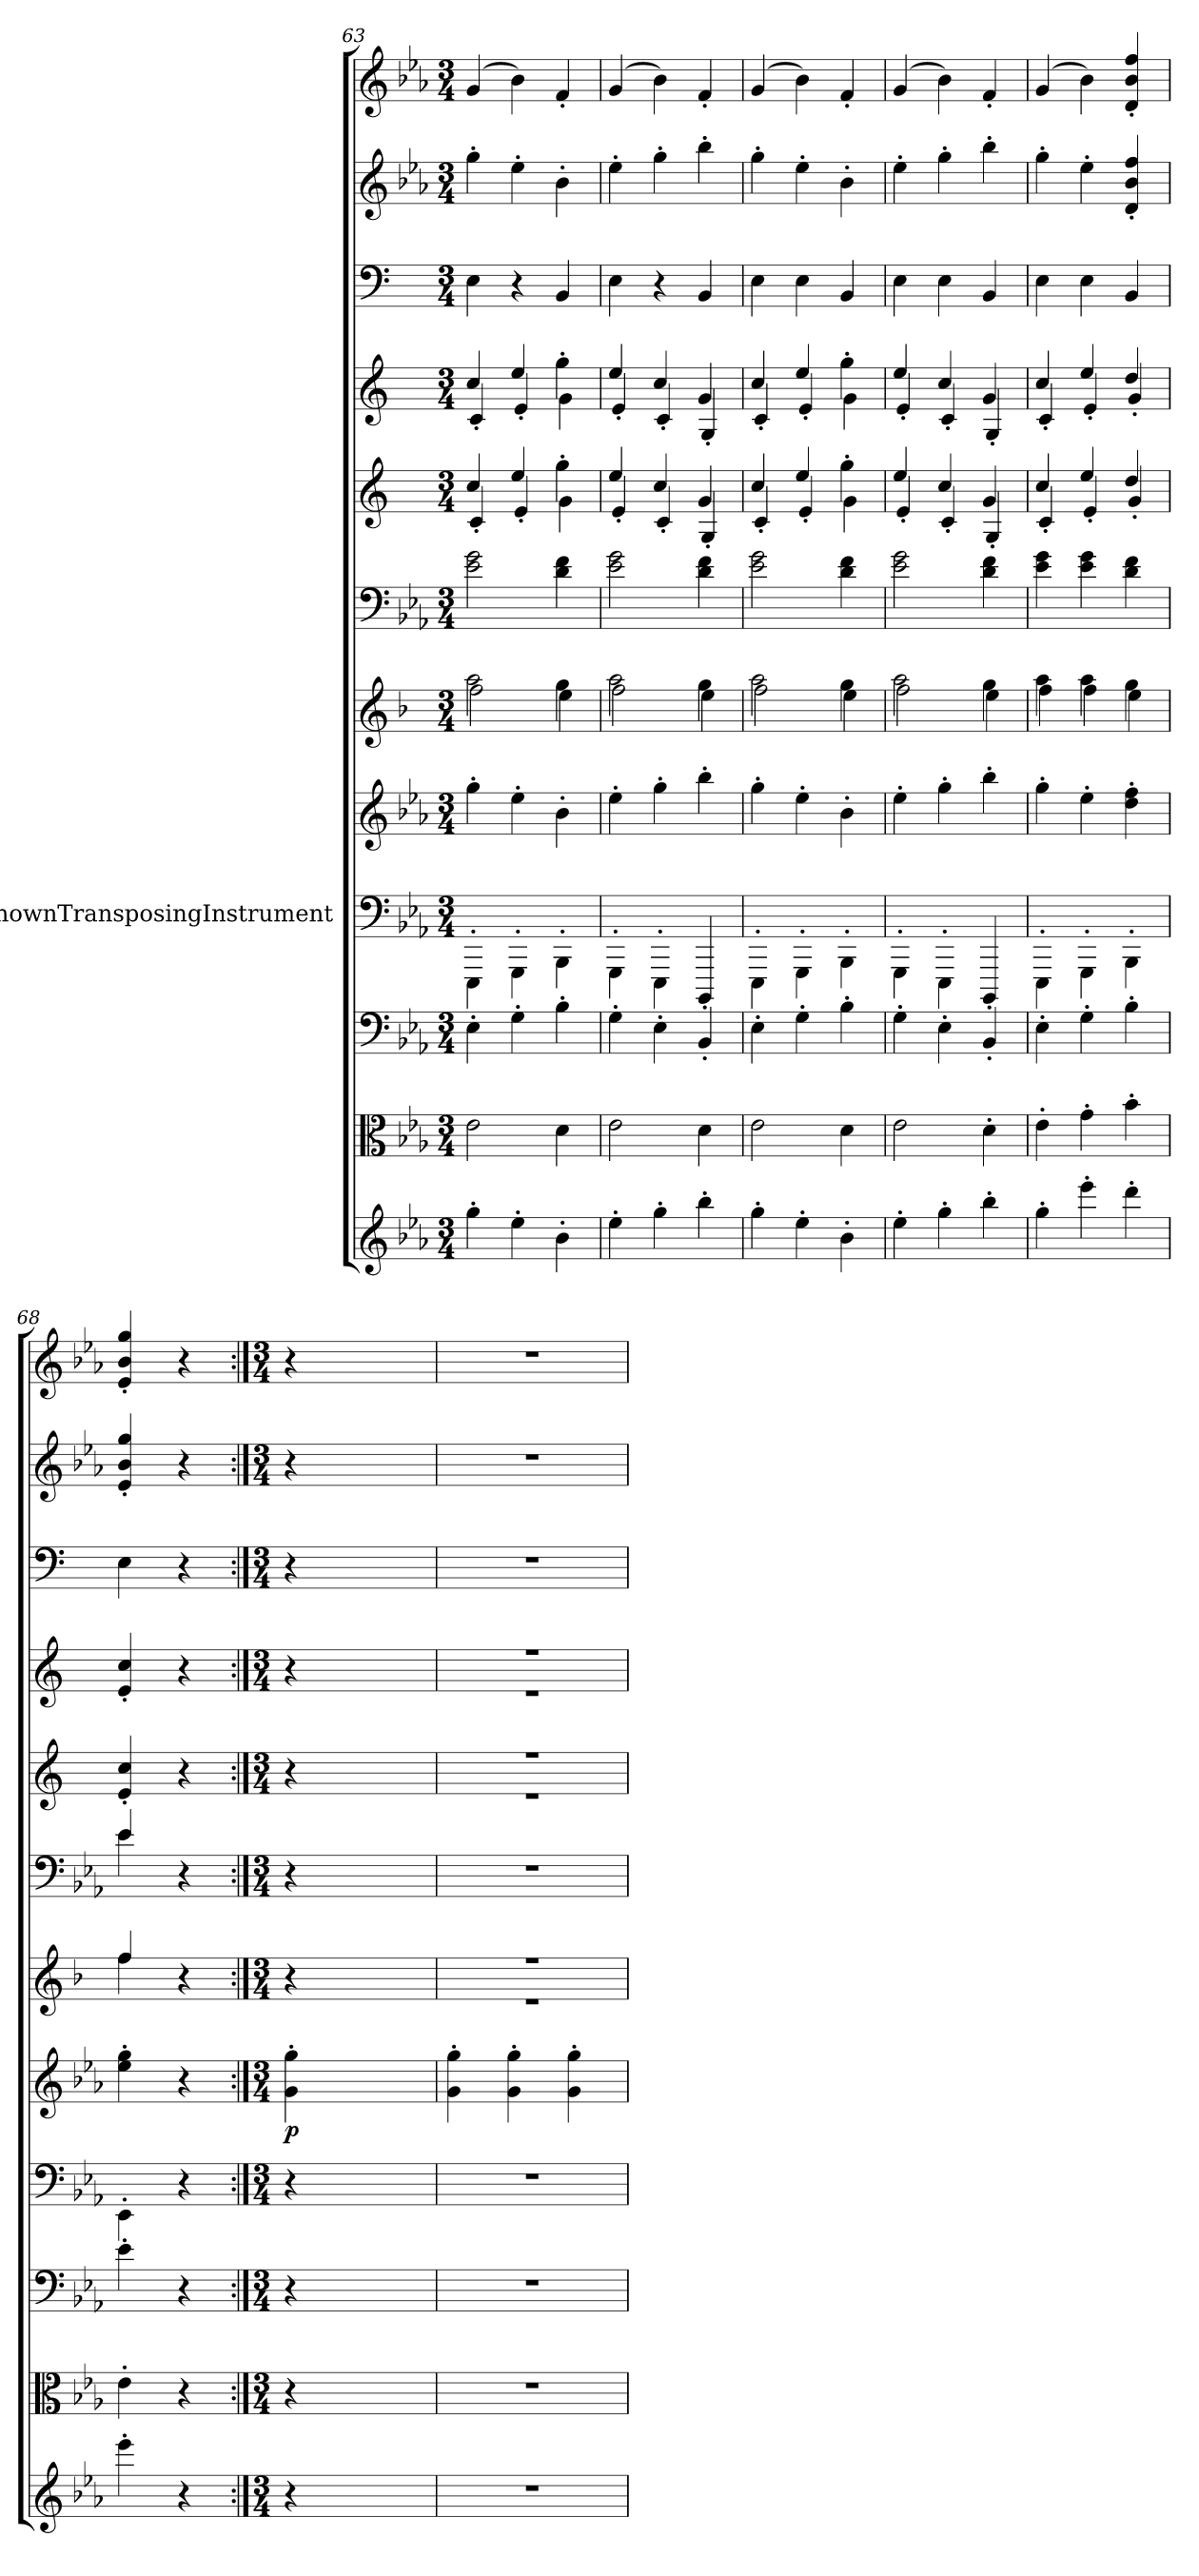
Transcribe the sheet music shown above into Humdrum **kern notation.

**kern	**kern	**kern	**kern	**kern	**dynam	**kern	**kern	**kern	**kern	**kern	**kern	**kern
*part12	*part11	*part10	*part9	*part8	*part8	*part7	*part6	*part5	*part4	*part3	*part2	*part1
*staff12	*staff11	*staff10	*staff9	*staff8	*staff8	*staff7	*staff6	*staff5	*staff4	*staff3	*staff2	*staff1
*	*	*	*I"UnknownTransposingInstrument	*	*	*	*	*	*	*	*	*
*clefG2	*clefC3	*clefF4	*clefF4	*clefG2	*	*clefG2	*clefF4	*clefG2	*clefG2	*clefF4	*clefG2	*clefG2
*	*	*	*ITrd-7c-12	*	*	*	*	*	*	*	*	*
*k[b-e-a-]	*k[b-e-a-]	*k[b-e-a-]	*k[b-e-a-]	*k[b-e-a-]	*	*k[b-]	*k[b-e-a-]	*k[]	*k[]	*k[]	*k[b-e-a-]	*k[b-e-a-]
*E-:	*E-:	*E-:	*	*E-:	*	*	*E-:	*	*	*	*E-:	*E-:
*M3/4	*M3/4	*M3/4	*M3/4	*M3/4	*	*M3/4	*M3/4	*M3/4	*M3/4	*M3/4	*M3/4	*M3/4
=63	=63	=63	=63	=63	=63	=63	=63	=63	=63	=63	=63	=63
*	*	*	*	*	*	*^	*	*^	*^	*	*	*
4gg'\	2e-\	4E-'\	4EE-'\	4gg'\	.	2aa\	2ff\	2e-\ 2g\	4cc/	4c'/	4cc/	4c'/	4E\	4gg'\	(4g/
4ee-'\	.	4G'\	4GG'\	4ee-'\	.	.	.	.	4ee/	4e'/	4ee/	4e'/	4r	4ee-'\	4b-\)
4b-'\	4d\	4B-'\	4BB-'\	4b-'\	.	4gg\	4ee\	4d\ 4f\	4gg'\	4g\	4gg'\	4g\	4BB/	4b-'\	4f'/
=64	=64	=64	=64	=64	=64	=64	=64	=64	=64	=64	=64	=64	=64	=64	=64
4ee-'\	2e-\	4G'\	4GG'\	4ee-'\	.	2aa\	2ff\	2e-\ 2g\	4ee/	4e'/	4ee/	4e'/	4E\	4ee-'\	(4g/
4gg'\	.	4E-'\	4EE-'\	4gg'\	.	.	.	.	4cc/	4c'/	4cc/	4c'/	4r	4gg'\	4b-\)
4bb-'\	4d\	4BB-'/	4BBB-'/	4bb-'\	.	4gg\	4ee\	4d\ 4f\	4g/	4G'/	4g/	4G'/	4BB/	4bb-'\	4f'/
=65	=65	=65	=65	=65	=65	=65	=65	=65	=65	=65	=65	=65	=65	=65	=65
4gg'\	2e-\	4E-'\	4EE-'\	4gg'\	.	2aa\	2ff\	2e-\ 2g\	4cc/	4c'/	4cc/	4c'/	4E\	4gg'\	(4g/
4ee-'\	.	4G'\	4GG'\	4ee-'\	.	.	.	.	4ee/	4e'/	4ee/	4e'/	4E\	4ee-'\	4b-\)
4b-'\	4d\	4B-'\	4BB-'\	4b-'\	.	4gg\	4ee\	4d\ 4f\	4gg'\	4g\	4gg'\	4g\	4BB/	4b-'\	4f'/
=66	=66	=66	=66	=66	=66	=66	=66	=66	=66	=66	=66	=66	=66	=66	=66
4ee-'\	2e-\	4G'\	4GG'\	4ee-'\	.	2aa\	2ff\	2e-\ 2g\	4ee/	4e'/	4ee/	4e'/	4E\	4ee-'\	(4g/
4gg'\	.	4E-'\	4EE-'\	4gg'\	.	.	.	.	4cc/	4c'/	4cc/	4c'/	4E\	4gg'\	4b-\)
4bb-'\	4d'\	4BB-'/	4BBB-'/	4bb-'\	.	4gg\	4ee\	4d\ 4f\	4g/	4G'/	4g/	4G'/	4BB/	4bb-'\	4f'/
=67	=67	=67	=67	=67	=67	=67	=67	=67	=67	=67	=67	=67	=67	=67	=67
4gg'\	4e-'\	4E-'\	4EE-'\	4gg'\	.	4aa\	4ff\	4e-\ 4g\	4cc/	4c'/	4cc/	4c'/	4E\	4gg'\	(4g/
4eee-'\	4g'\	4G'\	4GG'\	4ee-'\	.	4aa\	4ff\	4e-\ 4g\	4ee/	4e'/	4ee/	4e'/	4E\	4ee-'\	4b-\)
4ddd'\	4b-'\	4B-'\	4BB-'\	4dd'\ 4ff'\	.	4gg\	4ee\	4d\ 4f\	4dd/	4g'/	4dd/	4g'/	4BB/	4d'/ 4b-'/ 4ff'/	4d'/ 4b-'/ 4ff'/
*	*	*	*	*	*	*	*	*	*v	*v	*	*	*	*	*
*	*	*	*	*	*	*	*	*	*	*v	*v	*	*	*
=68	=68	=68	=68	=68	=68	=68	=68	=68	=68	=68	=68	=68	=68
*	*	*	*	*	*	*	*	*^	*	*	*	*	*
4eee-'\	4e-'\	4e-'\	4E-'\	4ee-'\ 4gg'\	.	4ff/	4ff\	4e-/	4e-\	4e'/ 4cc'/	4e'/ 4cc'/	4E\	4e-'/ 4b-'/ 4gg'/	4e-'/ 4b-'/ 4gg'/
4r	4r	4r	4r	4r	.	4r	4ryy	4r	4ryy	4r	4r	4r	4r	4r
*	*	*	*	*	*	*v	*v	*	*	*	*	*	*	*
*	*	*	*	*	*	*	*v	*v	*	*	*	*	*
=:|!	=:|!	=:|!	=:|!	=:|!	=:|!	=:|!	=:|!	=:|!	=:|!	=:|!	=:|!	=:|!
*k[]	*k[]	*k[]	*k[]	*k[]	*	*k[]	*k[]	*k[]	*k[]	*k[]	*k[]	*k[]
*C:	*C:	*C:	*C:	*C:	*	*	*	*C:	*C:	*C:	*C:	*C:
*M3/4	*M3/4	*M3/4	*M3/4	*M3/4	*	*M3/4	*M3/4	*M3/4	*M3/4	*M3/4	*M3/4	*M3/4
4r	4r	4r	4r	4g'\ 4gg'\	p	4r	4r	4r	4r	4r	4r	4r
2ryy	2ryy	2ryy	2ryy	2ryy	.	2ryy	2ryy	2ryy	2ryy	2ryy	2ryy	2ryy
=69	=69	=69	=69	=69	=69	=69	=69	=69	=69	=69	=69	=69
*	*	*	*	*	*	*^	*	*^	*^	*	*	*
2.r	2.r	2.r	2.r	4g'\ 4gg'\	.	2.r	2.r	2.r	2.r	2.r	2.r	2.r	2.r	2.r	2.r
.	.	.	.	4g'\ 4gg'\	.	.	.	.	.	.	.	.	.	.	.
.	.	.	.	4g'\ 4gg'\	.	.	.	.	.	.	.	.	.	.	.
*	*	*	*	*	*	*	*	*	*v	*v	*	*	*	*	*
*	*	*	*	*	*	*v	*v	*	*	*v	*v	*	*	*
=	=	=	=	=	=	=	=	=	=	=	=	=
*-	*-	*-	*-	*-	*-	*-	*-	*-	*-	*-	*-	*-
